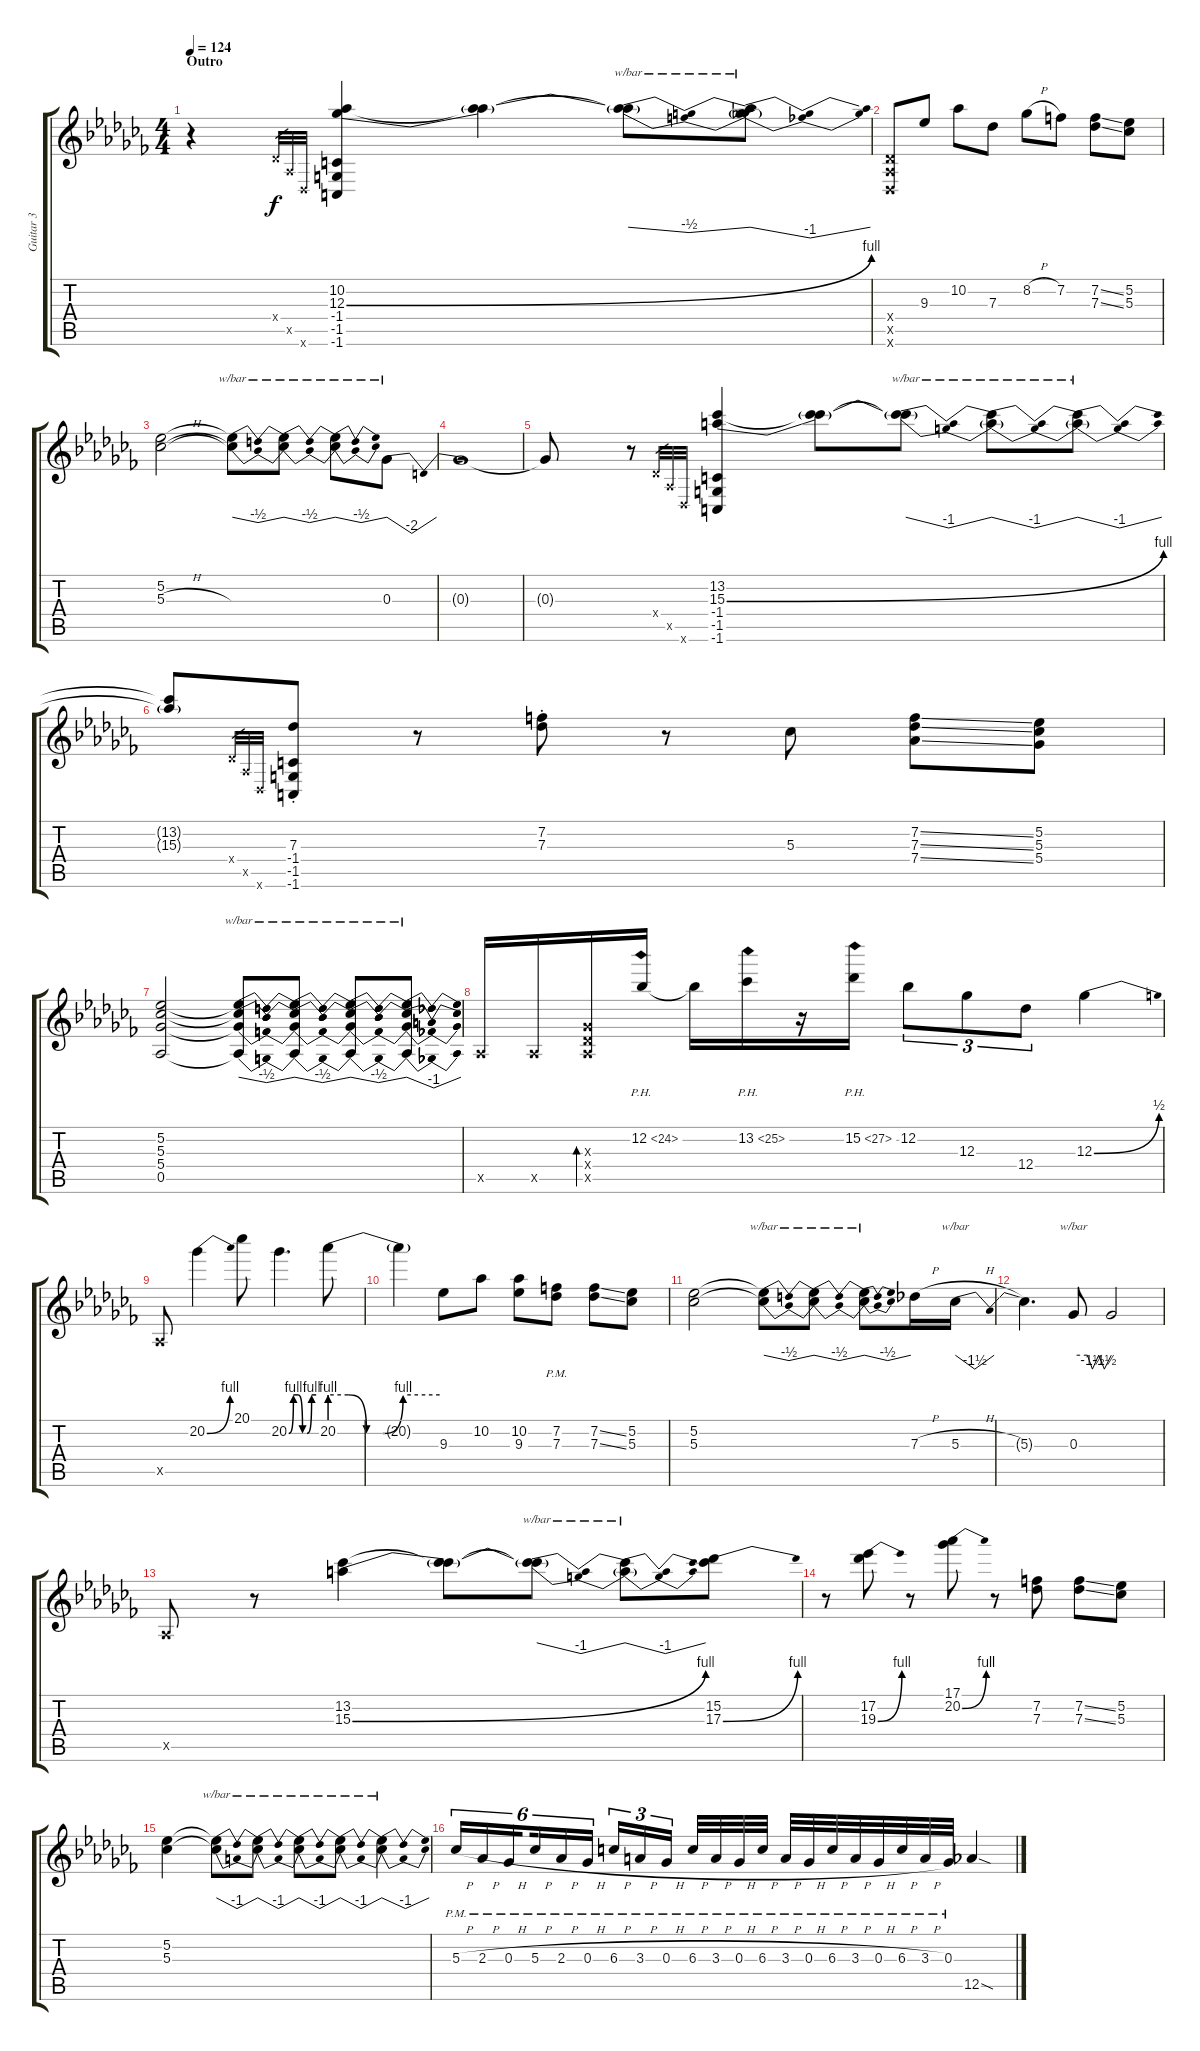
\track ("Guitar 3" "Guitar 3") {instrument distortionguitar}
\staff {score tabs}
\tuning (Eb4 Bb3 Gb3 Db3 Ab2 Db2) {hide}
\ts (4 4)
\section ("" "Outro")
\tempo 124
\clef g2
\ks cb
r.4{dy f} 0.4{x}.32{gr} 0.5{x}.32{gr} 0.6{x}.32{gr} (10.2 12.3{be (bend 0 0 60 4)} -1.4 -1.5 -1.6).4 (10.2{t} 12.3{t}).4 (10.2{t} 12.3{t}).8{tbe (dip default 0 0 30 -2 60 0)} (10.2{t} 12.3{t}).8{tbe (dip default 0 0 30 -4 60 0)} |
(0.4{x} 0.5{x} 0.6{x}).8 9.3.8 10.2.8 7.3.8 8.2{h}.8 7.2.8 (7.2{ss} 7.3{ss}).8 (5.2 5.3).8 |
(5.2 5.3{h}).2 (5.2{t} 5.3{t}).8{tbe (dip default 0 0 30 -2 60 0)} (5.2{t} 5.3{t}).8{tbe (dip default 0 0 30 -2 60 0)} (5.2{t} 5.3{t}).8{tbe (dip default 0 0 30 -2 60 0)} 0.3.8{tbe (dip default 0 0 30 -8 60 0)} |
0.3{t}.1 |
0.3{t}.8 r.8 0.4{x}.32{gr} 0.5{x}.32{gr} 0.6{x}.32{gr} (13.2 15.3{be (bend 0 0 60 4)} -1.4 -1.5 -1.6).4 (13.2{t} 15.3{t}).8 (13.2{t} 15.3{t}).8{tbe (dip default 0 0 30 -4 60 0)} (13.2{t} 15.3{t}).8{tbe (dip default 0 0 30 -4 60 0)} (13.2{t} 15.3{t}).8{tbe (dip default 0 0 30 -4 60 0)} |
(13.2{t} 15.3{t}).8 0.4{x}.32{gr} 0.5{x}.32{gr} 0.6{x}.32{gr} (7.3{st} -1.4 -1.5 -1.6).8 r.8 (7.2{st} 7.3{st}).8 r.8 5.3.8 (7.2{ss} 7.3{ss} 7.4{ss}).8 (5.2 5.3 5.4).8 |
(5.2 5.3 5.4 0.5).2 (5.2{t} 5.3{t} 5.4{t} 0.5{t}).8{tbe (dip default 0 0 30 -2 60 0)} (5.2{t} 5.3{t} 5.4{t} 0.5{t}).8{tbe (dip default 0 0 30 -2 60 0)} (5.2{t} 5.3{t} 5.4{t} 0.5{t}).8{tbe (dip default 0 0 30 -2 60 0)} (5.2{t} 5.3{t} 5.4{t} 0.5{t}).8{tbe (dip default 0 0 30 -4 60 0)} |
0.5{x}.16 0.5{x}.16 (0.3{x} 0.4{x} 0.5{x}).16{bd 120} 12.2{ph 12}.16 12.2{t}.16 13.2{ph 12}.16 r.16 15.2{ph 12}.16 12.2.8{tu (3 2)} 12.3.8{tu (3 2)} 12.4.8{tu (3 2)} 12.3{be (bend 0 0 60 2)}.4 |
0.5{x}.8 20.2{be (bend 0 0 60 4)}.4 20.1.8 20.2{be (custom 0 0 10 4 20 4 30 0 40 0 50 4 60 4)}.4{d} 20.2{be (custom 0 4 10 4 20 0 29 0 40 4 60 4)}.8 |
20.2{t}.4 9.3.8 10.2.8 (10.2 9.3).8 (7.2 7.3{pm}).8 (7.2{ss} 7.3{ss}).8 (5.2 5.3).8 |
(5.2 5.3).2 (5.2{t} 5.3{t}).8{tbe (dip default 0 0 30 -2 60 0)} (5.2{t} 5.3{t}).8{tbe (dip default 0 0 30 -2 60 0)} (5.2{t} 5.3{t}).8{tbe (dip default 0 0 30 -2 60 0)} 7.3{h}.16 5.3{h}.16{tbe (dip default 0 0 30 -6 60 0)} |
5.3{t}.4{d} 0.3.8{tbe (custom default 0 0 22 0 30 -6 40 0 49 -6 60 0)} 0.3{t}.2 |
0.5{x}.8 r.8 (13.2 15.3{be (bend 0 0 60 4)}).4 (13.2{t} 15.3{t}).8 (13.2{t} 15.3{t}).8{tbe (dip default 0 0 30 -4 60 0)} (13.2{t} 15.3{t}).8{tbe (dip default 0 0 30 -4 60 0)} (15.2 17.3{be (bend 0 0 60 4)}).8 |
r.8 (17.2 19.3{be (bend 0 0 60 4)}).8 r.8 (17.1 20.2{be (bend 0 0 60 4)}).8 r.8 (7.2 7.3).8 (7.2{ss} 7.3{ss}).8 (5.2 5.3).8 |
(5.2 5.3).4 (5.2{t} 5.3{t}).8{tbe (dip default 0 0 30 -4 60 0)} (5.2{t} 5.3{t}).8{tbe (dip default 0 0 30 -4 60 0)} (5.2{t} 5.3{t}).8{tbe (dip default 0 0 30 -4 60 0)} (5.2{t} 5.3{t}).8{tbe (dip default 0 0 30 -4 60 0)} (5.2{t} 5.3{t}).4{tbe (dip default 0 0 30 -4 60 0)} |
5.3{h pm}.16{tu (6 4)} 2.3{h pm}.16{tu (6 4)} 0.3{h pm}.16{tu (6 4) beam splitsecondary} 5.3{h pm}.16{tu (6 4)} 2.3{h pm}.16{tu (6 4)} 0.3{h pm}.16{tu (6 4)} 6.3{h pm}.16{tu (3 2)} 3.3{h pm}.16{tu (3 2)} 0.3{h pm}.16{tu (3 2) beam splitsecondary} 6.3{h pm}.32 3.3{h pm}.32 0.3{h pm}.32 6.3{h pm}.32 3.3{h pm}.32 0.3{h pm}.32 6.3{h pm}.32 3.3{h pm}.32 0.3{h pm}.32 6.3{h pm}.32 3.3{h pm}.32 0.3{pm}.32 12.5{sod}.4
